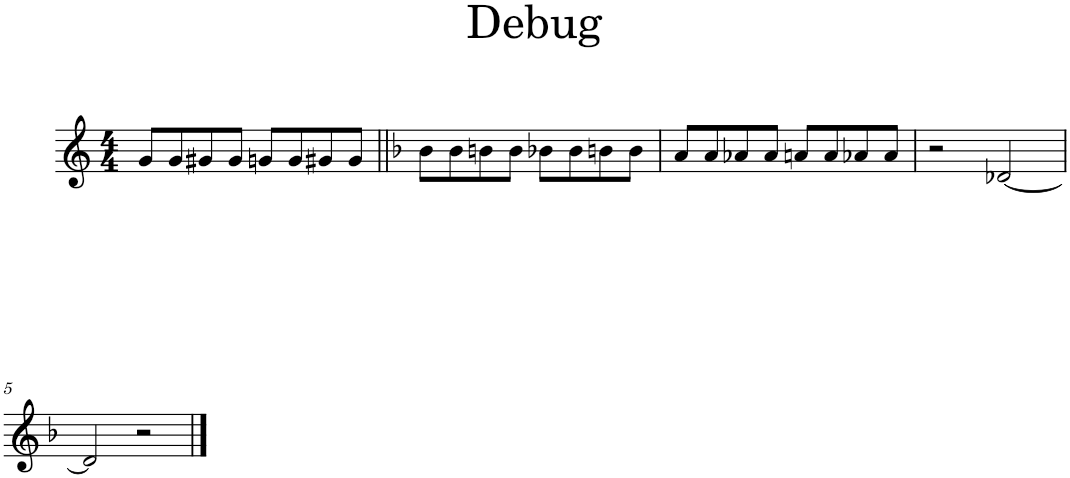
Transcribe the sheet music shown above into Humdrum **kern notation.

**kern
*part1
*staff1
*I"Piano
*I'Pno.
*clefG2
*k[]
*M4/4
=1
8g/L
8g/
8g#X/
8g#/J
8gn/L
8g/
8g#X/
8g#/J
=2||
*k[b-]
8b-\L
8b-\
8bn\
8b\J
8b-X\L
8b-\
8bn\
8b\J
=3
8a/L
8a/
8a-X/
8a-/J
8an/L
8a/
8a-X/
8a-/J
=4
2r
[2d-X/
!!LO:LB:g=z
=5
2d-/]
2r
==
*-
